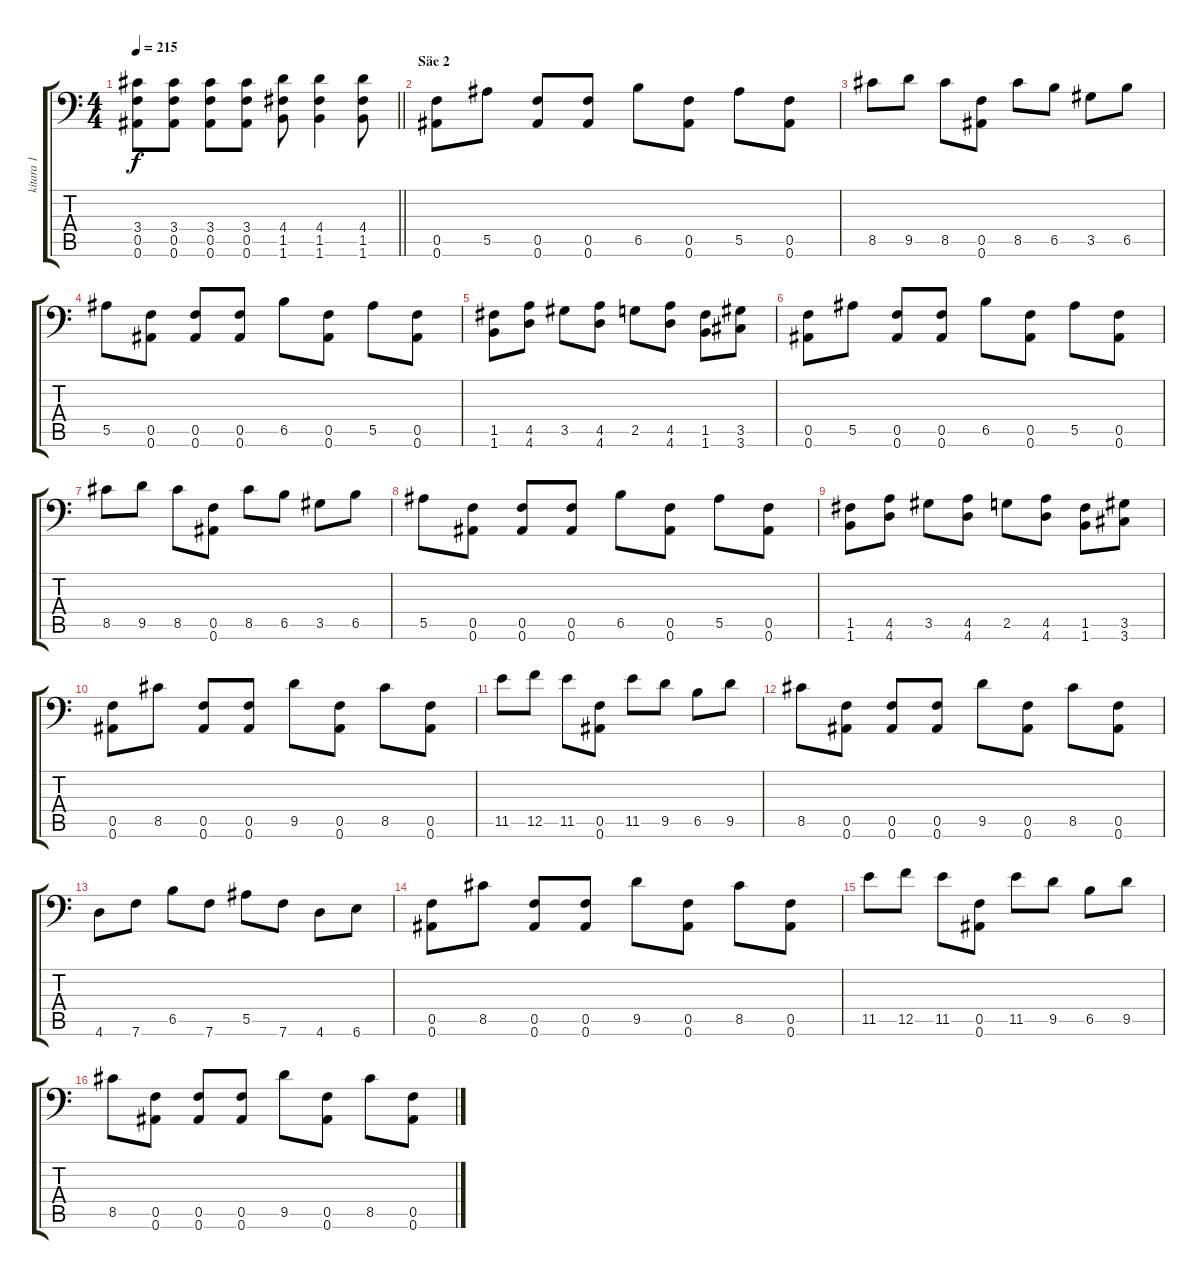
\track ("kitara 1" "kitara 1") {instrument overdrivenguitar}
\staff {score tabs}
\tuning (C4 G3 Eb3 Bb2 F2 Bb1) {hide}
\ts (4 4)
\tempo 215
\clef f4
\barLineRight lightlight
\ks c
(3.4 0.5 0.6).8{dy f} (3.4 0.5 0.6).8 (3.4 0.5 0.6).8 (3.4 0.5 0.6).8 (4.4 1.5 1.6).8 (4.4 1.5 1.6).4 (4.4 1.5 1.6).8 |
\section ("" "Säe 2")
(0.5 0.6).8 5.5.8 (0.5 0.6).8 (0.5 0.6).8 6.5.8 (0.5 0.6).8 5.5.8 (0.5 0.6).8 |
8.5.8 9.5.8 8.5.8 (0.5 0.6).8 8.5.8 6.5.8 3.5.8 6.5.8 |
5.5.8 (0.5 0.6).8 (0.5 0.6).8 (0.5 0.6).8 6.5.8 (0.5 0.6).8 5.5.8 (0.5 0.6).8 |
(1.5 1.6).8 (4.5 4.6).8 3.5.8 (4.5 4.6).8 2.5.8 (4.5 4.6).8 (1.5 1.6).8 (3.5 3.6).8 |
(0.5 0.6).8 5.5.8 (0.5 0.6).8 (0.5 0.6).8 6.5.8 (0.5 0.6).8 5.5.8 (0.5 0.6).8 |
8.5.8 9.5.8 8.5.8 (0.5 0.6).8 8.5.8 6.5.8 3.5.8 6.5.8 |
5.5.8 (0.5 0.6).8 (0.5 0.6).8 (0.5 0.6).8 6.5.8 (0.5 0.6).8 5.5.8 (0.5 0.6).8 |
(1.5 1.6).8 (4.5 4.6).8 3.5.8 (4.5 4.6).8 2.5.8 (4.5 4.6).8 (1.5 1.6).8 (3.5 3.6).8 |
(0.5 0.6).8 8.5.8 (0.5 0.6).8 (0.5 0.6).8 9.5.8 (0.5 0.6).8 8.5.8 (0.5 0.6).8 |
11.5.8 12.5.8 11.5.8 (0.5 0.6).8 11.5.8 9.5.8 6.5.8 9.5.8 |
8.5.8 (0.5 0.6).8 (0.5 0.6).8 (0.5 0.6).8 9.5.8 (0.5 0.6).8 8.5.8 (0.5 0.6).8 |
4.6.8 7.6.8 6.5.8 7.6.8 5.5.8 7.6.8 4.6.8 6.6.8 |
(0.5 0.6).8 8.5.8 (0.5 0.6).8 (0.5 0.6).8 9.5.8 (0.5 0.6).8 8.5.8 (0.5 0.6).8 |
11.5.8 12.5.8 11.5.8 (0.5 0.6).8 11.5.8 9.5.8 6.5.8 9.5.8 |
8.5.8 (0.5 0.6).8 (0.5 0.6).8 (0.5 0.6).8 9.5.8 (0.5 0.6).8 8.5.8 (0.5 0.6).8
